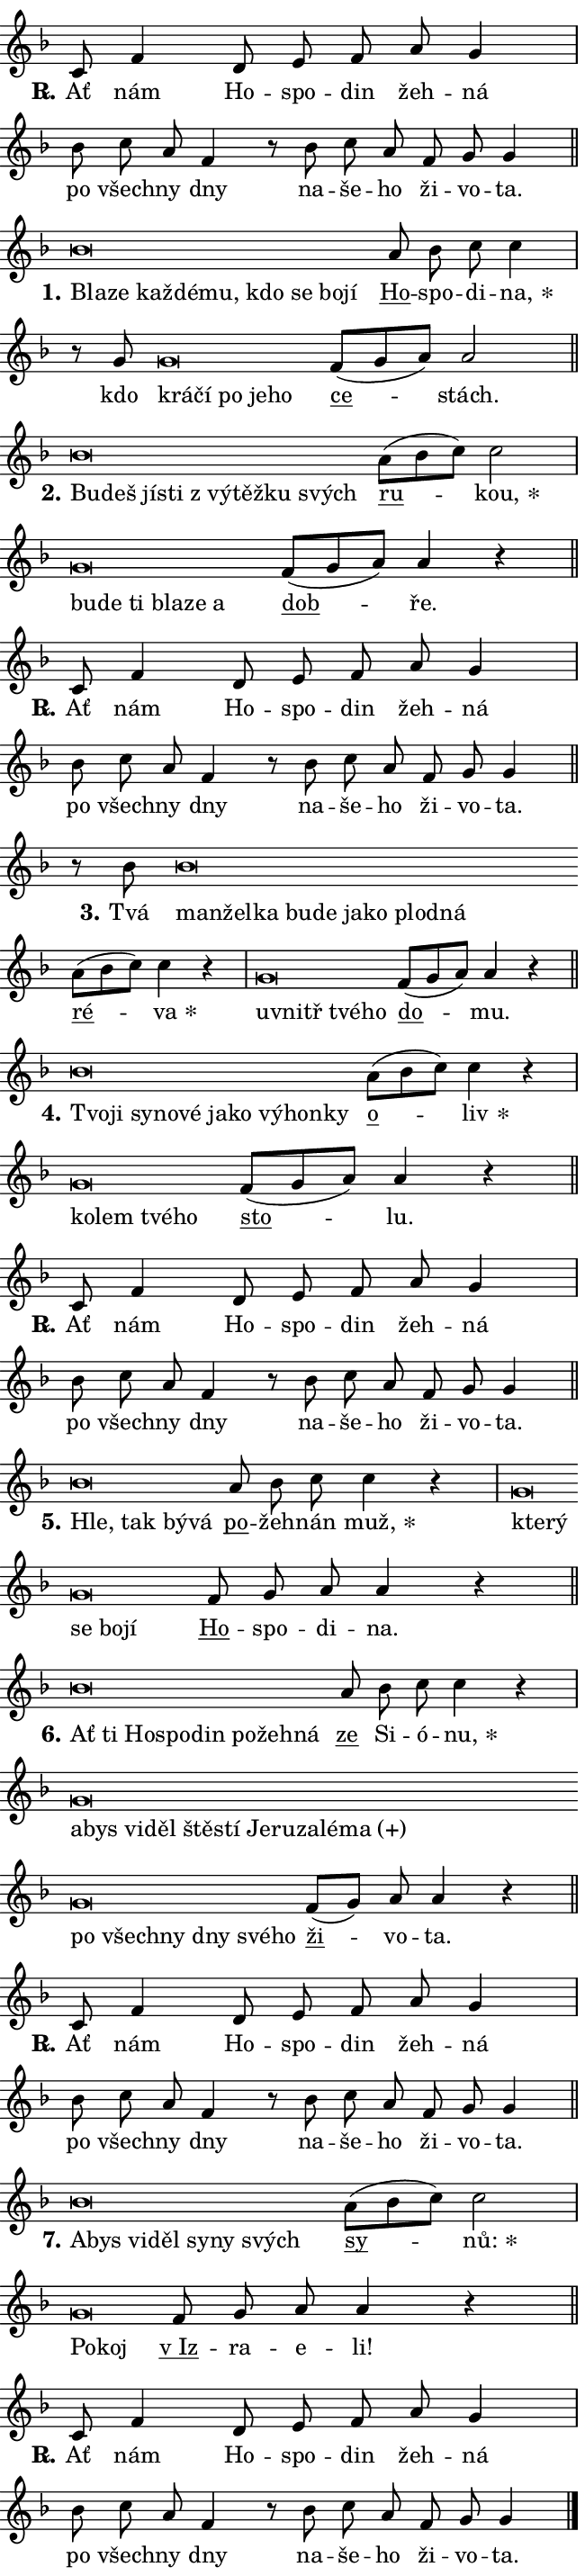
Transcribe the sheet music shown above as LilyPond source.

\version "2.24.0"
\header { tagline = "" }
\paper {
  indent = 0\cm
  top-margin = 0\cm
  right-margin = 0.13\cm % to fit lyric hyphens
  bottom-margin = 0\cm
  left-margin = 0\cm
  paper-width = 11\cm
  page-breaking = #ly:one-page-breaking
  system-system-spacing.basic-distance = #11
  score-system-spacing.basic-distance = #11
  ragged-last = ##f
}


%% Author: Thomas Morley
%% https://lists.gnu.org/archive/html/lilypond-user/2020-05/msg00002.html
#(define (line-position grob)
"Returns position of @var[grob} in current system:
   @code{'start}, if at first time-step
   @code{'end}, if at last time-step
   @code{'middle} otherwise
"
  (let* ((col (ly:item-get-column grob))
         (ln (ly:grob-object col 'left-neighbor))
         (rn (ly:grob-object col 'right-neighbor))
         (col-to-check-left (if (ly:grob? ln) ln col))
         (col-to-check-right (if (ly:grob? rn) rn col))
         (break-dir-left
           (and
             (ly:grob-property col-to-check-left 'non-musical #f)
             (ly:item-break-dir col-to-check-left)))
         (break-dir-right
           (and
             (ly:grob-property col-to-check-right 'non-musical #f)
             (ly:item-break-dir col-to-check-right))))
        (cond ((eqv? 1 break-dir-left) 'start)
              ((eqv? -1 break-dir-right) 'end)
              (else 'middle))))

#(define (tranparent-at-line-position vctor)
  (lambda (grob)
  "Relying on @code{line-position} select the relevant enry from @var{vctor}.
Used to determine transparency,"
    (case (line-position grob)
      ((end) (not (vector-ref vctor 0)))
      ((middle) (not (vector-ref vctor 1)))
      ((start) (not (vector-ref vctor 2))))))

noteHeadBreakVisibility =
#(define-music-function (break-visibility)(vector?)
"Makes @code{NoteHead}s transparent relying on @var{break-visibility}"
#{
  \override NoteHead.transparent =
    #(tranparent-at-line-position break-visibility)
#})

#(define delete-ledgers-for-transparent-note-heads
  (lambda (grob)
    "Reads whether a @code{NoteHead} is transparent.
If so this @code{NoteHead} is removed from @code{'note-heads} from
@var{grob}, which is supposed to be @code{LedgerLineSpanner}.
As a result ledgers are not printed for this @code{NoteHead}"
    (let* ((nhds-array (ly:grob-object grob 'note-heads))
           (nhds-list
             (if (ly:grob-array? nhds-array)
                 (ly:grob-array->list nhds-array)
                 '()))
           ;; Relies on the transparent-property being done before
           ;; Staff.LedgerLineSpanner.after-line-breaking is executed.
           ;; This is fragile ...
           (to-keep
             (remove
               (lambda (nhd)
                 (ly:grob-property nhd 'transparent #f))
               nhds-list)))
      ;; TODO find a better method to iterate over grob-arrays, similiar
      ;; to filter/remove etc for lists
      ;; For now rebuilt from scratch
      (set! (ly:grob-object grob 'note-heads)  '())
      (for-each
        (lambda (nhd)
          (ly:pointer-group-interface::add-grob grob 'note-heads nhd))
        to-keep))))

squashNotes = {
  \override NoteHead.X-extent = #'(-0.2 . 0.2)
  \override NoteHead.Y-extent = #'(-0.75 . 0)
  \override NoteHead.stencil =
    #(lambda (grob)
       (let ((pos (ly:grob-property grob 'staff-position)))
         (begin
           (if (< pos -7) (display "ERROR: Lower brevis then expected\n") (display ""))
           (if (<= pos -6) ly:text-interface::print ly:note-head::print))))
}
unSquashNotes = {
  \revert NoteHead.X-extent
  \revert NoteHead.Y-extent
  \revert NoteHead.stencil
}

hideNotes = \noteHeadBreakVisibility #begin-of-line-visible
unHideNotes = \noteHeadBreakVisibility #all-visible

% work-around for resetting accidentals
% https://lilypond.org/doc/v2.23/Documentation/notation/displaying-rhythms#unmetered-music
cadenzaMeasure = {
  \cadenzaOff
  \partial 1024 s1024
  \cadenzaOn
}

#(define-markup-command (accent layout props text) (markup?)
  "Underline accented syllable"
  (interpret-markup layout props
    #{\markup \override #'(offset . 4.3) \underline { #text }#}))

responsum = \markup \concat {
  "R" \hspace #-1.05 \path #0.1 #'((moveto 0 0.07) (lineto 0.9 0.8)) \hspace #0.05 "."
}

spaceSize = #0.6828661417322834 % exact space size for TeX Gyre Schola

\layout {
  \context {
    \Staff
    \remove "Time_signature_engraver"
    \override LedgerLineSpanner.after-line-breaking = #delete-ledgers-for-transparent-note-heads
  }
  \context {
    \Lyrics {
      \override LyricSpace.minimum-distance = \spaceSize
      \override LyricText.font-name = #"TeX Gyre Schola"
      \override LyricText.font-size = 1
      \override StanzaNumber.font-name = #"TeX Gyre Schola Bold"
      \override StanzaNumber.font-size = 1
    }
  }
  \context {
    \Score 
    \override NoteHead.text =
      #(lambda (grob) 
        (let ((pos (ly:grob-property grob 'staff-position)))
          #{\markup {
            \combine
              \halign #-0.55 \raise #(if (= pos -6) 0 0.5) \override #'(thickness . 2) \draw-line #'(3.2 . 0)
              \musicglyph "noteheads.sM1"
          }#}))
  }
}

% magnetic-lyrics.ily
%
%   written by
%     Jean Abou Samra <jean@abou-samra.fr>
%     Werner Lemberg <wl@gnu.org>
%
%   adapted by
%     Jiri Hon <jiri.hon@gmail.com>
%
% Version 2022-Apr-15

% https://www.mail-archive.com/lilypond-user@gnu.org/msg149350.html

#(define (Left_hyphen_pointer_engraver context)
   "Collect syllable-hyphen-syllable occurrences in lyrics and store
them in properties.  This engraver only looks to the left.  For
example, if the lyrics input is @code{foo -- bar}, it does the
following.

@itemize @bullet
@item
Set the @code{text} property of the @code{LyricHyphen} grob between
@q{foo} and @q{bar} to @code{foo}.

@item
Set the @code{left-hyphen} property of the @code{LyricText} grob with
text @q{foo} to the @code{LyricHyphen} grob between @q{foo} and
@q{bar}.
@end itemize

Use this auxiliary engraver in combination with the
@code{lyric-@/text::@/apply-@/magnetic-@/offset!} hook."
   (let ((hyphen #f)
         (text #f))
     (make-engraver
      (acknowledgers
       ((lyric-syllable-interface engraver grob source-engraver)
        (set! text grob)))
      (end-acknowledgers
       ((lyric-hyphen-interface engraver grob source-engraver)
        ;(when (not (grob::has-interface grob 'lyric-space-interface))
          (set! hyphen grob)));)
      ((stop-translation-timestep engraver)
       (when (and text hyphen)
         (ly:grob-set-object! text 'left-hyphen hyphen))
       (set! text #f)
       (set! hyphen #f)))))

#(define (lyric-text::apply-magnetic-offset! grob)
   "If the space between two syllables is less than the value in
property @code{LyricText@/.details@/.squash-threshold}, move the right
syllable to the left so that it gets concatenated with the left
syllable.

Use this function as a hook for
@code{LyricText@/.after-@/line-@/breaking} if the
@code{Left_@/hyphen_@/pointer_@/engraver} is active."
   (let ((hyphen (ly:grob-object grob 'left-hyphen #f)))
     (when hyphen
       (let ((left-text (ly:spanner-bound hyphen LEFT)))
         (when (grob::has-interface left-text 'lyric-syllable-interface)
           (let* ((common (ly:grob-common-refpoint grob left-text X))
                  (this-x-ext (ly:grob-extent grob common X))
                  (left-x-ext
                   (begin
                     ;; Trigger magnetism for left-text.
                     (ly:grob-property left-text 'after-line-breaking)
                     (ly:grob-extent left-text common X)))
                  ;; `delta` is the gap width between two syllables.
                  (delta (- (interval-start this-x-ext)
                            (interval-end left-x-ext)))
                  (details (ly:grob-property grob 'details))
                  (threshold (assoc-get 'squash-threshold details 0.2)))
             (when (< delta threshold)
               (let* (;; We have to manipulate the input text so that
                      ;; ligatures crossing syllable boundaries are not
                      ;; disabled.  For languages based on the Latin
                      ;; script this is essentially a beautification.
                      ;; However, for non-Western scripts it can be a
                      ;; necessity.
                      (lt (ly:grob-property left-text 'text))
                      (rt (ly:grob-property grob 'text))
                      (is-space (grob::has-interface hyphen 'lyric-space-interface))
                      (space (if is-space " " ""))
                      (extra-delta (if is-space spaceSize 0))
                      ;; Append new syllable.
                      (ltrt-space (if (and (string? lt) (string? rt))
                                (string-append lt space rt)
                                (make-concat-markup (list lt space rt))))
                      ;; Right-align `ltrt` to the right side.
                      (ltrt-space-markup (grob-interpret-markup
                               grob
                               (make-translate-markup
                                (cons (interval-length this-x-ext) 0)
                                (make-right-align-markup ltrt-space)))))
                 (begin
                   ;; Don't print `left-text`.
                   (ly:grob-set-property! left-text 'stencil #f)
                   ;; Set text and stencil (which holds all collected
                   ;; syllables so far) and shift it to the left.
                   (ly:grob-set-property! grob 'text ltrt-space)
                   (ly:grob-set-property! grob 'stencil ltrt-space-markup)
                   (ly:grob-translate-axis! grob (- (- delta extra-delta)) X))))))))))


#(define (lyric-hyphen::displace-bounds-first grob)
   ;; Make very sure this callback isn't triggered too early.
   (let ((left (ly:spanner-bound grob LEFT))
         (right (ly:spanner-bound grob RIGHT)))
     (ly:grob-property left 'after-line-breaking)
     (ly:grob-property right 'after-line-breaking)
     (ly:lyric-hyphen::print grob)))

squashThreshold = #0.4

\layout {
  \context {
    \Lyrics
    \consists #Left_hyphen_pointer_engraver
    \override LyricText.after-line-breaking =
      #lyric-text::apply-magnetic-offset!
    \override LyricHyphen.stencil = #lyric-hyphen::displace-bounds-first
    \override LyricText.details.squash-threshold = \squashThreshold
    \override LyricHyphen.minimum-distance = 0
    \override LyricHyphen.minimum-length = \squashThreshold
  }
}

squashText = \override LyricText.details.squash-threshold = 9999
unSquashText = \override LyricText.details.squash-threshold = \squashThreshold

leftText = \override LyricText.self-alignment-X = #LEFT
unLeftText = \revert LyricText.self-alignment-X

starOffset = #(lambda (grob) 
                (let ((x_offset (ly:self-alignment-interface::aligned-on-x-parent grob)))
                  (if (= x_offset 0) 0 (+ x_offset 1.2))))

star = #(define-music-function (syllable)(string?)
"Append star separator at the end of a syllable"
#{
  \once \override LyricText.X-offset = #starOffset
  \lyricmode { \markup {
    #syllable
    \override #'((font-name . "TeX Gyre Schola Bold")) \hspace #0.2 \lower #0.65 \larger "*"
  } }
#})

starAccent = #(define-music-function (syllable)(string?)
"Append star separator at the end of a syllable and make accent"
#{
  \once \override LyricText.X-offset = #starOffset
  \lyricmode { \markup {
    \accent #syllable
    \override #'((font-name . "TeX Gyre Schola Bold")) \hspace #0.2 \lower #0.65 \larger "*"
  } }
#})

breath = #(define-music-function (syllable)(string?)
"Append breathing indicator at the end of a syllable"
#{
  \lyricmode { \markup { #syllable "+" } }
#})

optionalBreath = #(define-music-function (syllable)(string?)
"Append optional breathing indicator at the end of a syllable"
#{
  \lyricmode { \markup { #syllable "(+)" } }
#})


\score {
    <<
        \new Voice = "melody" { \cadenzaOn \key f \major \relative { c'8 f4 \bar "" d8 e f a g4 \cadenzaMeasure \bar "|" bes8 c a f4 r8 \bar "" bes c a \bar "" f g g4 \cadenzaMeasure \bar "||" \break } }
        \new Lyrics \lyricsto "melody" { \lyricmode { \set stanza = \responsum
Ať nám Ho -- spo -- din žeh -- ná po všech -- ny dny na -- še -- ho ži -- vo -- ta. } }
    >>
    \layout {}
}

\score {
    <<
        \new Voice = "melody" { \cadenzaOn \key f \major \relative { \squashNotes bes'\breve*1/16 \hideNotes \breve*1/16 \bar "" \breve*1/16 \bar "" \breve*1/16 \bar "" \breve*1/16 \bar "" \breve*1/16 \bar "" \breve*1/16 \bar "" \breve*1/16 \breve*1/16 \bar "" \unHideNotes \unSquashNotes \bar "" a8 bes c c4 \cadenzaMeasure \bar "|" r8 g8 \squashNotes g\breve*1/16 \hideNotes \breve*1/16 \bar "" \breve*1/16 \bar "" \breve*1/16 \breve*1/16 \bar "" \unHideNotes \unSquashNotes \bar "" f8[( g a)] a2 \cadenzaMeasure \bar "||" \break } }
        \new Lyrics \lyricsto "melody" { \lyricmode { \set stanza = "1."
\leftText Bla -- \squashText ze kaž -- dé -- mu, kdo se bo -- jí \unLeftText \unSquashText \markup \accent Ho -- spo -- di -- \star na, kdo \leftText krá -- \squashText čí po je -- ho \unLeftText \unSquashText \markup \accent ce -- stách. } }
    >>
    \layout {}
}

\score {
    <<
        \new Voice = "melody" { \cadenzaOn \key f \major \relative { \squashNotes bes'\breve*1/16 \hideNotes \breve*1/16 \bar "" \breve*1/16 \bar "" \breve*1/16 \bar "" \breve*1/16 \bar "" \breve*1/16 \bar "" \breve*1/16 \breve*1/16 \bar "" \unHideNotes \unSquashNotes \bar "" a8[( bes c)] c2 \cadenzaMeasure \bar "|" \squashNotes g\breve*1/16 \hideNotes \breve*1/16 \bar "" \breve*1/16 \bar "" \breve*1/16 \bar "" \breve*1/16 \breve*1/16 \bar "" \unHideNotes \unSquashNotes \bar "" f8[( g a)] a4 r \cadenzaMeasure \bar "||" \break } }
        \new Lyrics \lyricsto "melody" { \lyricmode { \set stanza = "2."
\leftText Bu -- \squashText deš jí -- sti "z vý" -- těž -- ku svých \unLeftText \unSquashText \markup \accent ru -- \star kou, \leftText bu -- \squashText de ti bla -- ze a \unLeftText \unSquashText \markup \accent dob -- ře. } }
    >>
    \layout {}
}

\score {
    <<
        \new Voice = "melody" { \cadenzaOn \key f \major \relative { c'8 f4 \bar "" d8 e f a g4 \cadenzaMeasure \bar "|" bes8 c a f4 r8 \bar "" bes c a \bar "" f g g4 \cadenzaMeasure \bar "||" \break } }
        \new Lyrics \lyricsto "melody" { \lyricmode { \set stanza = \responsum
Ať nám Ho -- spo -- din žeh -- ná po všech -- ny dny na -- še -- ho ži -- vo -- ta. } }
    >>
    \layout {}
}

\score {
    <<
        \new Voice = "melody" { \cadenzaOn \key f \major \relative { r8 bes' \squashNotes bes\breve*1/16 \hideNotes \breve*1/16 \bar "" \breve*1/16 \bar "" \breve*1/16 \bar "" \breve*1/16 \bar "" \breve*1/16 \bar "" \breve*1/16 \bar "" \breve*1/16 \breve*1/16 \bar "" \unHideNotes \unSquashNotes \bar "" a8[( bes c)] c4 r \cadenzaMeasure \bar "|" \squashNotes g\breve*1/16 \hideNotes \breve*1/16 \bar "" \breve*1/16 \breve*1/16 \bar "" \unHideNotes \unSquashNotes \bar "" f8[( g a)] a4 r \cadenzaMeasure \bar "||" \break } }
        \new Lyrics \lyricsto "melody" { \lyricmode { \set stanza = "3."
Tvá \leftText man -- \squashText žel -- ka bu -- de ja -- ko plod -- ná \unLeftText \unSquashText \markup \accent ré -- \star va \leftText u -- \squashText vnitř tvé -- ho \unLeftText \unSquashText \markup \accent do -- mu. } }
    >>
    \layout {}
}

\score {
    <<
        \new Voice = "melody" { \cadenzaOn \key f \major \relative { \squashNotes bes'\breve*1/16 \hideNotes \breve*1/16 \bar "" \breve*1/16 \bar "" \breve*1/16 \bar "" \breve*1/16 \bar "" \breve*1/16 \bar "" \breve*1/16 \bar "" \breve*1/16 \bar "" \breve*1/16 \breve*1/16 \bar "" \unHideNotes \unSquashNotes \bar "" a8[( bes c)] c4 r \cadenzaMeasure \bar "|" \squashNotes g\breve*1/16 \hideNotes \breve*1/16 \bar "" \breve*1/16 \breve*1/16 \bar "" \unHideNotes \unSquashNotes \bar "" f8[( g a)] a4 r \cadenzaMeasure \bar "||" \break } }
        \new Lyrics \lyricsto "melody" { \lyricmode { \set stanza = "4."
\leftText Tvo -- \squashText ji sy -- no -- vé ja -- ko vý -- hon -- ky \unLeftText \unSquashText \markup \accent o -- \star liv \leftText ko -- \squashText lem tvé -- ho \unLeftText \unSquashText \markup \accent sto -- lu. } }
    >>
    \layout {}
}

\score {
    <<
        \new Voice = "melody" { \cadenzaOn \key f \major \relative { c'8 f4 \bar "" d8 e f a g4 \cadenzaMeasure \bar "|" bes8 c a f4 r8 \bar "" bes c a \bar "" f g g4 \cadenzaMeasure \bar "||" \break } }
        \new Lyrics \lyricsto "melody" { \lyricmode { \set stanza = \responsum
Ať nám Ho -- spo -- din žeh -- ná po všech -- ny dny na -- še -- ho ži -- vo -- ta. } }
    >>
    \layout {}
}

\score {
    <<
        \new Voice = "melody" { \cadenzaOn \key f \major \relative { \squashNotes bes'\breve*1/16 \hideNotes \breve*1/16 \bar "" \breve*1/16 \breve*1/16 \bar "" \unHideNotes \unSquashNotes \bar "" a8 bes c c4 r \cadenzaMeasure \bar "|" \squashNotes g\breve*1/16 \hideNotes \breve*1/16 \bar "" \breve*1/16 \bar "" \breve*1/16 \breve*1/16 \bar "" \unHideNotes \unSquashNotes \bar "" f8 g a a4 r \cadenzaMeasure \bar "||" \break } }
        \new Lyrics \lyricsto "melody" { \lyricmode { \set stanza = "5."
\leftText Hle, \squashText tak bý -- vá \unLeftText \unSquashText \markup \accent po -- žeh -- nán \star muž, \leftText kte -- \squashText rý se bo -- jí \unLeftText \unSquashText \markup \accent Ho -- spo -- di -- na. } }
    >>
    \layout {}
}

\score {
    <<
        \new Voice = "melody" { \cadenzaOn \key f \major \relative { \squashNotes bes'\breve*1/16 \hideNotes \breve*1/16 \bar "" \breve*1/16 \bar "" \breve*1/16 \bar "" \breve*1/16 \bar "" \breve*1/16 \bar "" \breve*1/16 \breve*1/16 \bar "" \unHideNotes \unSquashNotes \bar "" a8 bes c c4 r \cadenzaMeasure \bar "|" \squashNotes g\breve*1/16 \hideNotes \breve*1/16 \bar "" \breve*1/16 \bar "" \breve*1/16 \bar "" \breve*1/16 \bar "" \breve*1/16 \bar "" \breve*1/16 \bar "" \breve*1/16 \bar "" \breve*1/16 \bar "" \breve*1/16 \bar "" \breve*1/16 \bar "" \breve*1/16 \bar "" \breve*1/16 \bar "" \breve*1/16 \bar "" \breve*1/16 \bar "" \breve*1/16 \breve*1/16 \bar "" \unHideNotes \unSquashNotes \bar "" f8[( g)] a a4 r \cadenzaMeasure \bar "||" \break } }
        \new Lyrics \lyricsto "melody" { \lyricmode { \set stanza = "6."
\leftText Ať \squashText ti Ho -- spo -- din po -- žeh -- ná \unLeftText \unSquashText \markup \accent ze Si -- ó -- \star nu, \leftText a -- \squashText bys vi -- děl ště -- stí Je -- ru -- za -- lé -- \optionalBreath ma po všech -- ny dny své -- ho \unLeftText \unSquashText \markup \accent ži -- vo -- ta. } }
    >>
    \layout {}
}

\score {
    <<
        \new Voice = "melody" { \cadenzaOn \key f \major \relative { c'8 f4 \bar "" d8 e f a g4 \cadenzaMeasure \bar "|" bes8 c a f4 r8 \bar "" bes c a \bar "" f g g4 \cadenzaMeasure \bar "||" \break } }
        \new Lyrics \lyricsto "melody" { \lyricmode { \set stanza = \responsum
Ať nám Ho -- spo -- din žeh -- ná po všech -- ny dny na -- še -- ho ži -- vo -- ta. } }
    >>
    \layout {}
}

\score {
    <<
        \new Voice = "melody" { \cadenzaOn \key f \major \relative { \squashNotes bes'\breve*1/16 \hideNotes \breve*1/16 \bar "" \breve*1/16 \bar "" \breve*1/16 \bar "" \breve*1/16 \bar "" \breve*1/16 \breve*1/16 \bar "" \unHideNotes \unSquashNotes \bar "" a8[( bes c)] c2 \cadenzaMeasure \bar "|" \squashNotes g\breve*1/16 \hideNotes \breve*1/16 \bar "" \unHideNotes \unSquashNotes \bar "" f8 g a a4 r \cadenzaMeasure \bar "||" \break } }
        \new Lyrics \lyricsto "melody" { \lyricmode { \set stanza = "7."
\leftText A -- \squashText bys vi -- děl sy -- ny svých \unLeftText \unSquashText \markup \accent sy -- \star nů: \leftText Po -- \squashText koj \unLeftText \unSquashText \markup \accent "v Iz" -- ra -- e -- li! } }
    >>
    \layout {}
}

\score {
    <<
        \new Voice = "melody" { \cadenzaOn \key f \major \relative { c'8 f4 \bar "" d8 e f a g4 \cadenzaMeasure \bar "|" bes8 c a f4 r8 \bar "" bes c a \bar "" f g g4 \cadenzaMeasure \bar "||" \break } \bar "|." }
        \new Lyrics \lyricsto "melody" { \lyricmode { \set stanza = \responsum
Ať nám Ho -- spo -- din žeh -- ná po všech -- ny dny na -- še -- ho ži -- vo -- ta. } }
    >>
    \layout {}
}
